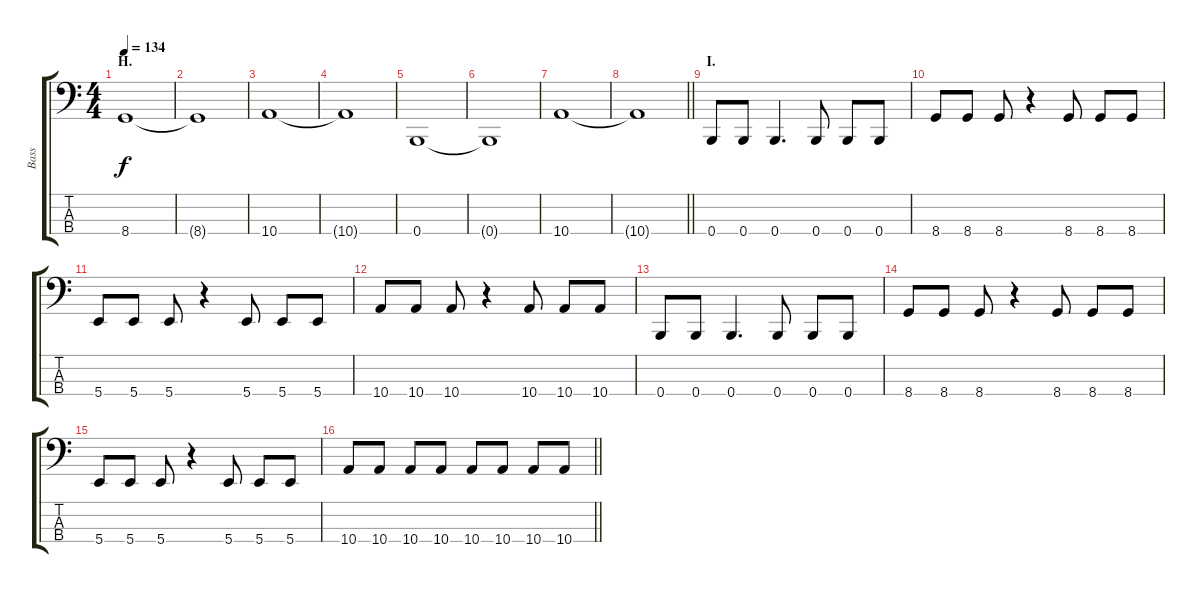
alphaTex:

\track ("Bass" "Bass") {instrument electricbasspick}
\staff {score tabs}
\tuning (E2 B1 Gb1 B0) {hide}
\ts (4 4)
\section ("" "H.")
\tempo 134
\clef f4
\ks c
8.4.1{dy f} |
8.4{t}.1 |
10.4.1 |
10.4{t}.1 |
0.4.1 |
0.4{t}.1 |
10.4.1 |
\barLineRight lightlight
10.4{t}.1 |
\section ("" "I.")
0.4.8 0.4.8 0.4.4{d} 0.4.8 0.4.8 0.4.8 |
8.4.8 8.4.8 8.4.8 r.4 8.4.8 8.4.8 8.4.8 |
5.4.8 5.4.8 5.4.8 r.4 5.4.8 5.4.8 5.4.8 |
10.4.8 10.4.8 10.4.8 r.4 10.4.8 10.4.8 10.4.8 |
0.4.8 0.4.8 0.4.4{d} 0.4.8 0.4.8 0.4.8 |
8.4.8 8.4.8 8.4.8 r.4 8.4.8 8.4.8 8.4.8 |
5.4.8 5.4.8 5.4.8 r.4 5.4.8 5.4.8 5.4.8 |
\barLineRight lightlight
10.4.8 10.4.8 10.4.8 10.4.8 10.4.8 10.4.8 10.4.8 10.4.8
